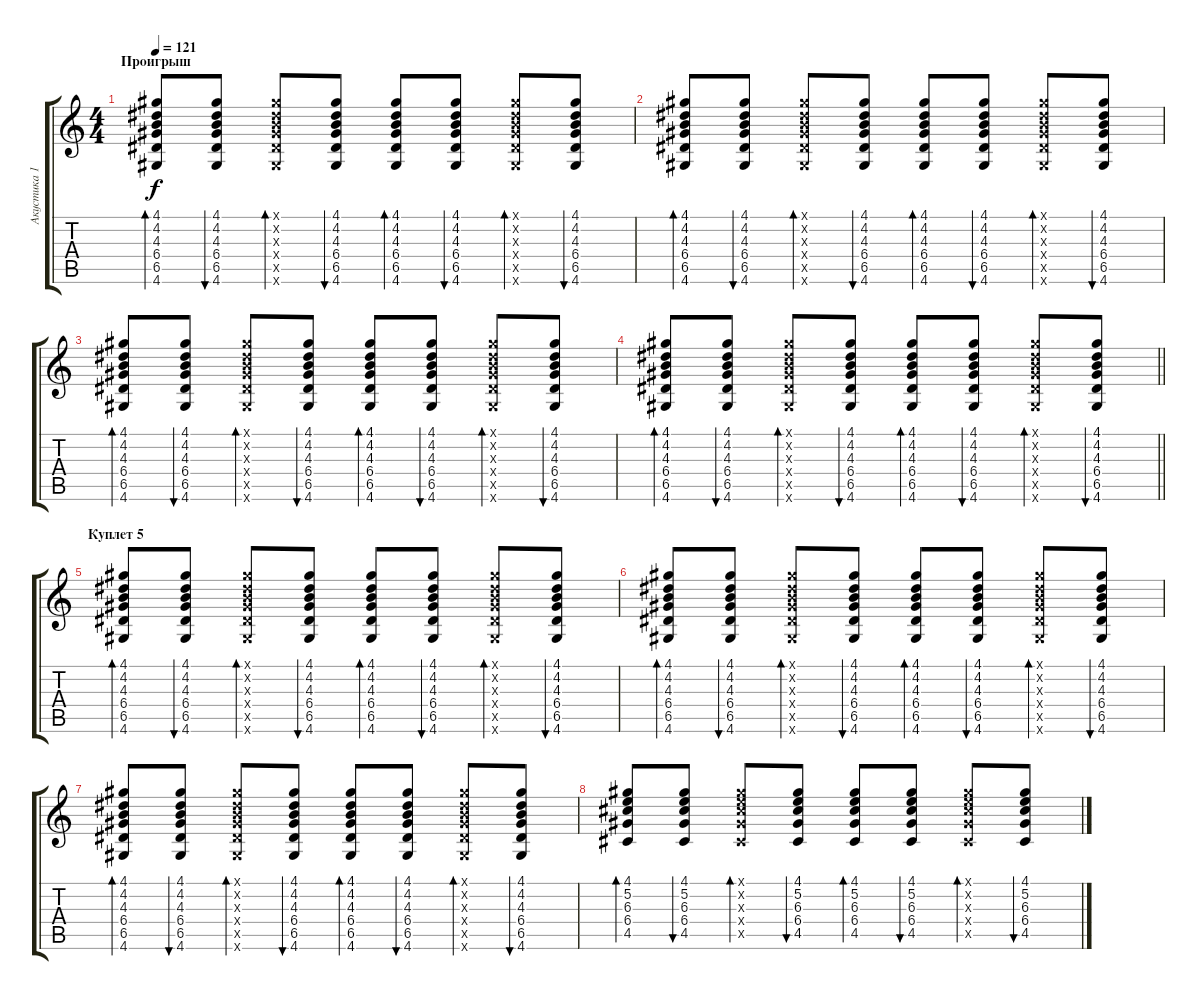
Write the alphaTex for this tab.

\track ("Акустика 1" "Акустика 1") {instrument acousticguitarsteel}
\staff {score tabs}
\tuning (E4 B3 G3 D3 A2 E2) {hide}
\ts (4 4)
\section ("" "Проигрыш")
\tempo 121
\clef g2
\ks c
(4.1 4.2 4.3 6.4 6.5 4.6).8{bd 30 dy f} (4.1 4.2 4.3 6.4 6.5 4.6).8{bu 30} (4.1{x} 4.2{x} 4.3{x} 6.4{x} 6.5{x} 4.6{x}).8{bd 30} (4.1 4.2 4.3 6.4 6.5 4.6).8{bu 30} (4.1 4.2 4.3 6.4 6.5 4.6).8{bd 30} (4.1 4.2 4.3 6.4 6.5 4.6).8{bu 30} (4.1{x} 4.2{x} 4.3{x} 6.4{x} 6.5{x} 4.6{x}).8{bd 30} (4.1 4.2 4.3 6.4 6.5 4.6).8{bu 30} |
(4.1 4.2 4.3 6.4 6.5 4.6).8{bd 30} (4.1 4.2 4.3 6.4 6.5 4.6).8{bu 30} (4.1{x} 4.2{x} 4.3{x} 6.4{x} 6.5{x} 4.6{x}).8{bd 30} (4.1 4.2 4.3 6.4 6.5 4.6).8{bu 30} (4.1 4.2 4.3 6.4 6.5 4.6).8{bd 30} (4.1 4.2 4.3 6.4 6.5 4.6).8{bu 30} (4.1{x} 4.2{x} 4.3{x} 6.4{x} 6.5{x} 4.6{x}).8{bd 30} (4.1 4.2 4.3 6.4 6.5 4.6).8{bu 30} |
(4.1 4.2 4.3 6.4 6.5 4.6).8{bd 30} (4.1 4.2 4.3 6.4 6.5 4.6).8{bu 30} (4.1{x} 4.2{x} 4.3{x} 6.4{x} 6.5{x} 4.6{x}).8{bd 30} (4.1 4.2 4.3 6.4 6.5 4.6).8{bu 30} (4.1 4.2 4.3 6.4 6.5 4.6).8{bd 30} (4.1 4.2 4.3 6.4 6.5 4.6).8{bu 30} (4.1{x} 4.2{x} 4.3{x} 6.4{x} 6.5{x} 4.6{x}).8{bd 30} (4.1 4.2 4.3 6.4 6.5 4.6).8{bu 30} |
\barLineRight lightlight
(4.1 4.2 4.3 6.4 6.5 4.6).8{bd 30} (4.1 4.2 4.3 6.4 6.5 4.6).8{bu 30} (4.1{x} 4.2{x} 4.3{x} 6.4{x} 6.5{x} 4.6{x}).8{bd 30} (4.1 4.2 4.3 6.4 6.5 4.6).8{bu 30} (4.1 4.2 4.3 6.4 6.5 4.6).8{bd 30} (4.1 4.2 4.3 6.4 6.5 4.6).8{bu 30} (4.1{x} 4.2{x} 4.3{x} 6.4{x} 6.5{x} 4.6{x}).8{bd 30} (4.1 4.2 4.3 6.4 6.5 4.6).8{bu 30} |
\section ("" "Куплет 5")
(4.1 4.2 4.3 6.4 6.5 4.6).8{bd 30} (4.1 4.2 4.3 6.4 6.5 4.6).8{bu 30} (4.1{x} 4.2{x} 4.3{x} 6.4{x} 6.5{x} 4.6{x}).8{bd 30} (4.1 4.2 4.3 6.4 6.5 4.6).8{bu 30} (4.1 4.2 4.3 6.4 6.5 4.6).8{bd 30} (4.1 4.2 4.3 6.4 6.5 4.6).8{bu 30} (4.1{x} 4.2{x} 4.3{x} 6.4{x} 6.5{x} 4.6{x}).8{bd 30} (4.1 4.2 4.3 6.4 6.5 4.6).8{bu 30} |
(4.1 4.2 4.3 6.4 6.5 4.6).8{bd 30} (4.1 4.2 4.3 6.4 6.5 4.6).8{bu 30} (4.1{x} 4.2{x} 4.3{x} 6.4{x} 6.5{x} 4.6{x}).8{bd 30} (4.1 4.2 4.3 6.4 6.5 4.6).8{bu 30} (4.1 4.2 4.3 6.4 6.5 4.6).8{bd 30} (4.1 4.2 4.3 6.4 6.5 4.6).8{bu 30} (4.1{x} 4.2{x} 4.3{x} 6.4{x} 6.5{x} 4.6{x}).8{bd 30} (4.1 4.2 4.3 6.4 6.5 4.6).8{bu 30} |
(4.1 4.2 4.3 6.4 6.5 4.6).8{bd 30} (4.1 4.2 4.3 6.4 6.5 4.6).8{bu 30} (4.1{x} 4.2{x} 4.3{x} 6.4{x} 6.5{x} 4.6{x}).8{bd 30} (4.1 4.2 4.3 6.4 6.5 4.6).8{bu 30} (4.1 4.2 4.3 6.4 6.5 4.6).8{bd 30} (4.1 4.2 4.3 6.4 6.5 4.6).8{bu 30} (4.1{x} 4.2{x} 4.3{x} 6.4{x} 6.5{x} 4.6{x}).8{bd 30} (4.1 4.2 4.3 6.4 6.5 4.6).8{bu 30} |
(4.1 5.2 6.3 6.4 4.5).8{bd 30} (4.1 5.2 6.3 6.4 4.5).8{bu 30} (4.1{x} 5.2{x} 6.3{x} 6.4{x} 4.5{x}).8{bd 30} (4.1 5.2 6.3 6.4 4.5).8{bu 30} (4.1 5.2 6.3 6.4 4.5).8{bd 30} (4.1 5.2 6.3 6.4 4.5).8{bu 30} (4.1{x} 5.2{x} 6.3{x} 6.4{x} 4.5{x}).8{bd 30} (4.1 5.2 6.3 6.4 4.5).8{bu 30}
